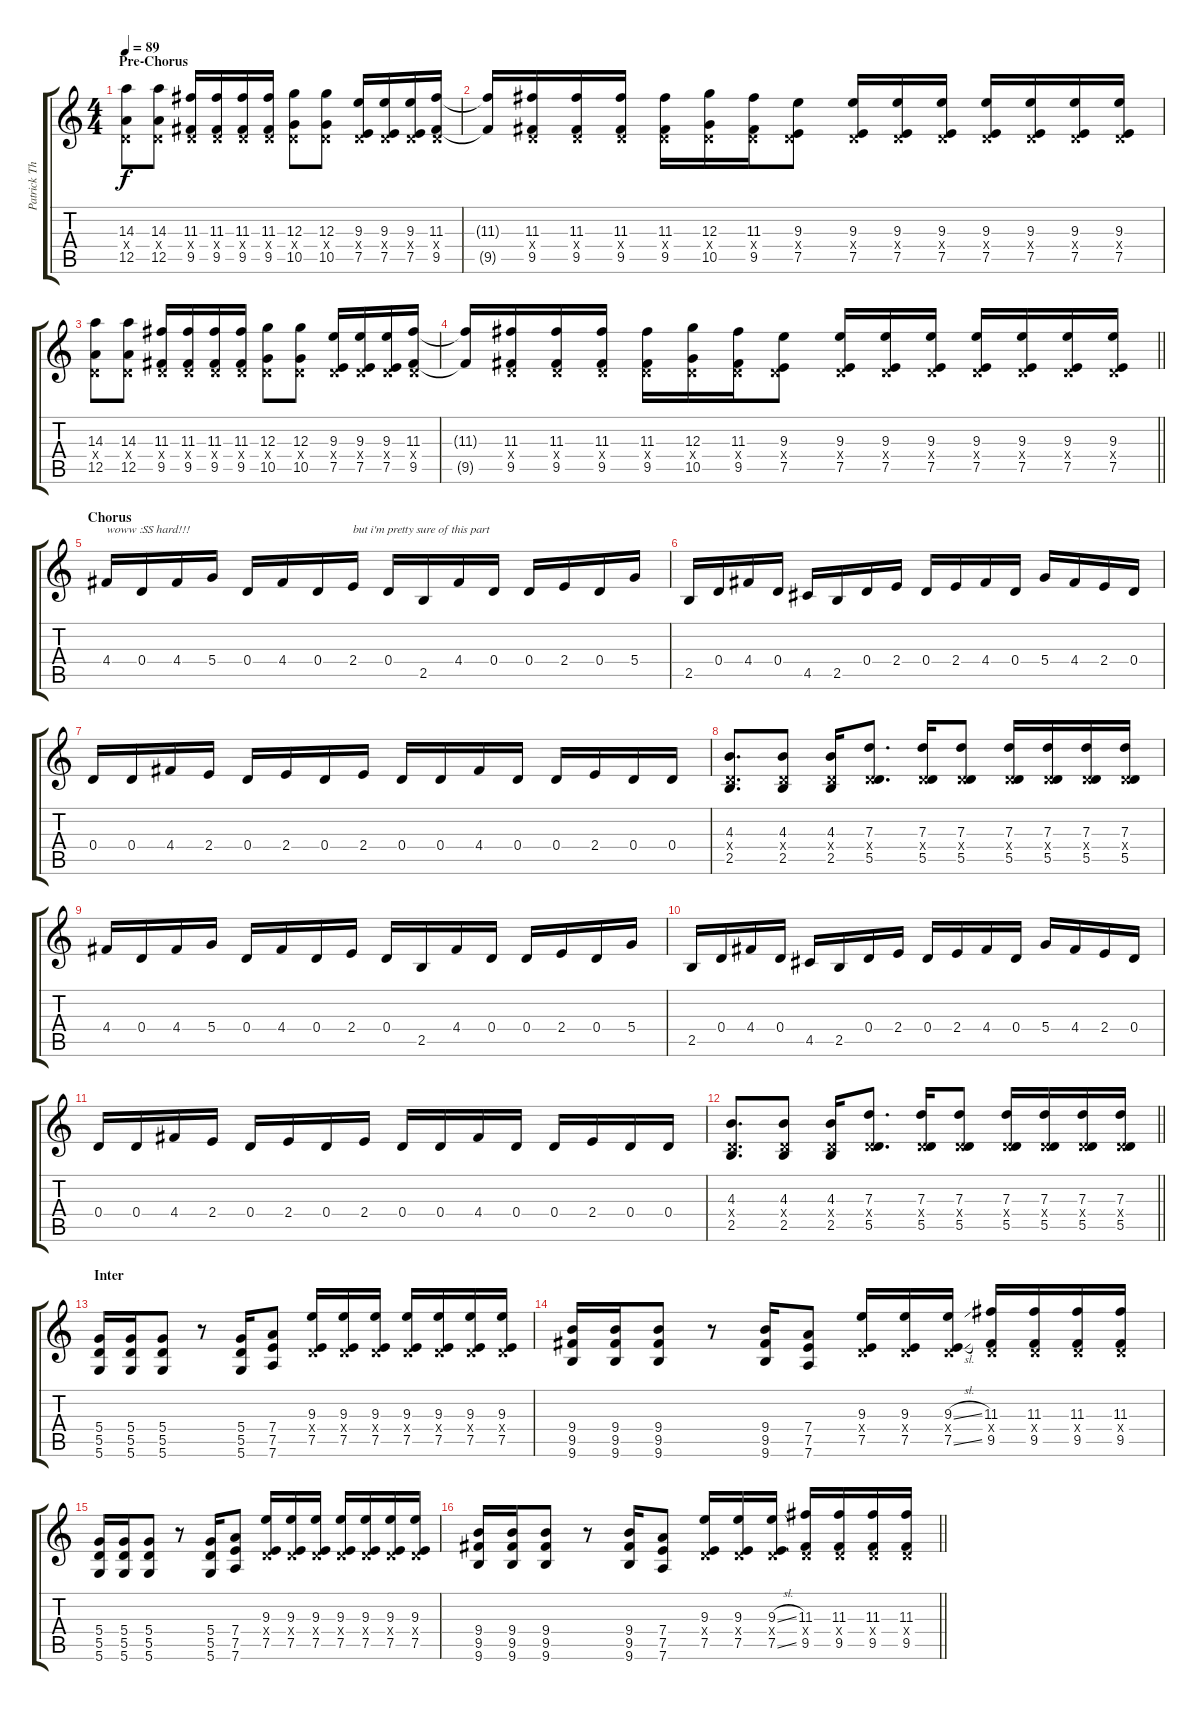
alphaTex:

\track ("Patrick Thompson [Guitar]" "Patrick Th") {instrument distortionguitar}
\staff {score tabs}
\tuning (E4 B3 G3 D3 A2 D2) {hide}
\ts (4 4)
\section ("" "Pre-Chorus")
\tempo 89
\clef g2
\ks c
(14.3 0.4{x} 12.5).8{dy f volume 9} (14.3 0.4{x} 12.5).8 (11.3 0.4{x} 9.5).16 (11.3 0.4{x} 9.5).16 (11.3 0.4{x} 9.5).16 (11.3 0.4{x} 9.5).16 (12.3 0.4{x} 10.5).8 (12.3 0.4{x} 10.5).8 (9.3 0.4{x} 7.5).16 (9.3 0.4{x} 7.5).16 (9.3 0.4{x} 7.5).16 (11.3 0.4{x} 9.5).16 |
(11.3{t} 9.5{t}).16 (11.3 0.4{x} 9.5).16 (11.3 0.4{x} 9.5).16 (11.3 0.4{x} 9.5).16 (11.3 0.4{x} 9.5).16 (12.3 0.4{x} 10.5).16 (11.3 0.4{x} 9.5).16 (9.3 0.4{x} 7.5).8 (9.3 0.4{x} 7.5).16 (9.3 0.4{x} 7.5).16 (9.3 0.4{x} 7.5).16 (9.3 0.4{x} 7.5).16 (9.3 0.4{x} 7.5).16 (9.3 0.4{x} 7.5).16 (9.3 0.4{x} 7.5).16 |
(14.3 0.4{x} 12.5).8 (14.3 0.4{x} 12.5).8 (11.3 0.4{x} 9.5).16 (11.3 0.4{x} 9.5).16 (11.3 0.4{x} 9.5).16 (11.3 0.4{x} 9.5).16 (12.3 0.4{x} 10.5).8 (12.3 0.4{x} 10.5).8 (9.3 0.4{x} 7.5).16 (9.3 0.4{x} 7.5).16 (9.3 0.4{x} 7.5).16 (11.3 0.4{x} 9.5).16 |
\barLineRight lightlight
(11.3{t} 9.5{t}).16 (11.3 0.4{x} 9.5).16 (11.3 0.4{x} 9.5).16 (11.3 0.4{x} 9.5).16 (11.3 0.4{x} 9.5).16 (12.3 0.4{x} 10.5).16 (11.3 0.4{x} 9.5).16 (9.3 0.4{x} 7.5).8 (9.3 0.4{x} 7.5).16 (9.3 0.4{x} 7.5).16 (9.3 0.4{x} 7.5).16 (9.3 0.4{x} 7.5).16 (9.3 0.4{x} 7.5).16 (9.3 0.4{x} 7.5).16 (9.3 0.4{x} 7.5).16 |
\section ("" "Chorus")
4.4.16{txt "woww :SS hard!!!" volume 10} 0.4.16 4.4.16 5.4.16 0.4.16 4.4.16 0.4.16 2.4.16{txt "but i'm pretty sure of this part"} 0.4.16 2.5.16 4.4.16 0.4.16 0.4.16 2.4.16 0.4.16 5.4.16 |
2.5.16 0.4.16 4.4.16 0.4.16 4.5.16 2.5.16 0.4.16 2.4.16 0.4.16 2.4.16 4.4.16 0.4.16 5.4.16 4.4.16 2.4.16 0.4.16 |
0.4.16 0.4.16 4.4.16 2.4.16 0.4.16 2.4.16 0.4.16 2.4.16 0.4.16 0.4.16 4.4.16 0.4.16 0.4.16 2.4.16 0.4.16 0.4.16 |
(4.3 0.4{x} 2.5).8{d} (4.3 0.4{x} 2.5).8 (4.3 0.4{x} 2.5).16 (7.3 0.4{x} 5.5).8{d} (7.3 0.4{x} 5.5).16 (7.3 0.4{x} 5.5).8 (7.3 0.4{x} 5.5).16 (7.3 0.4{x} 5.5).16 (7.3 0.4{x} 5.5).16 (7.3 0.4{x} 5.5).16 |
4.4.16 0.4.16 4.4.16 5.4.16 0.4.16 4.4.16 0.4.16 2.4.16 0.4.16 2.5.16 4.4.16 0.4.16 0.4.16 2.4.16 0.4.16 5.4.16 |
2.5.16 0.4.16 4.4.16 0.4.16 4.5.16 2.5.16 0.4.16 2.4.16 0.4.16 2.4.16 4.4.16 0.4.16 5.4.16 4.4.16 2.4.16 0.4.16 |
0.4.16 0.4.16 4.4.16 2.4.16 0.4.16 2.4.16 0.4.16 2.4.16 0.4.16 0.4.16 4.4.16 0.4.16 0.4.16 2.4.16 0.4.16 0.4.16 |
\barLineRight lightlight
(4.3 0.4{x} 2.5).8{d} (4.3 0.4{x} 2.5).8 (4.3 0.4{x} 2.5).16 (7.3 0.4{x} 5.5).8{d} (7.3 0.4{x} 5.5).16 (7.3 0.4{x} 5.5).8 (7.3 0.4{x} 5.5).16 (7.3 0.4{x} 5.5).16 (7.3 0.4{x} 5.5).16 (7.3 0.4{x} 5.5).16 |
\section ("" "Inter")
(5.4 5.5 5.6).16 (5.4 5.5 5.6).16 (5.4 5.5 5.6).8 r.8 (5.4 5.5 5.6).16 (7.4 7.5 7.6).8 (9.3 0.4{x} 7.5).16 (9.3 0.4{x} 7.5).16 (9.3 0.4{x} 7.5).16 (9.3 0.4{x} 7.5).16 (9.3 0.4{x} 7.5).16 (9.3 0.4{x} 7.5).16 (9.3 0.4{x} 7.5).16 |
(9.4 9.5 9.6).16 (9.4 9.5 9.6).16 (9.4 9.5 9.6).8 r.8 (9.4 9.5 9.6).16 (7.4 7.5 7.6).8 (9.3 0.4{x} 7.5).16 (9.3 0.4{x} 7.5).16 (9.3{sl} 0.4{x} 7.5{sl}).16 (11.3 0.4{x} 9.5).16 (11.3 0.4{x} 9.5).16 (11.3 0.4{x} 9.5).16 (11.3 0.4{x} 9.5).16 |
(5.4 5.5 5.6).16 (5.4 5.5 5.6).16 (5.4 5.5 5.6).8 r.8 (5.4 5.5 5.6).16 (7.4 7.5 7.6).8 (9.3 0.4{x} 7.5).16 (9.3 0.4{x} 7.5).16 (9.3 0.4{x} 7.5).16 (9.3 0.4{x} 7.5).16 (9.3 0.4{x} 7.5).16 (9.3 0.4{x} 7.5).16 (9.3 0.4{x} 7.5).16 |
\barLineRight lightlight
(9.4 9.5 9.6).16 (9.4 9.5 9.6).16 (9.4 9.5 9.6).8 r.8 (9.4 9.5 9.6).16 (7.4 7.5 7.6).8 (9.3 0.4{x} 7.5).16 (9.3 0.4{x} 7.5).16 (9.3{sl} 0.4{x} 7.5{sl}).16 (11.3 0.4{x} 9.5).16 (11.3 0.4{x} 9.5).16 (11.3 0.4{x} 9.5).16 (11.3 0.4{x} 9.5).16
